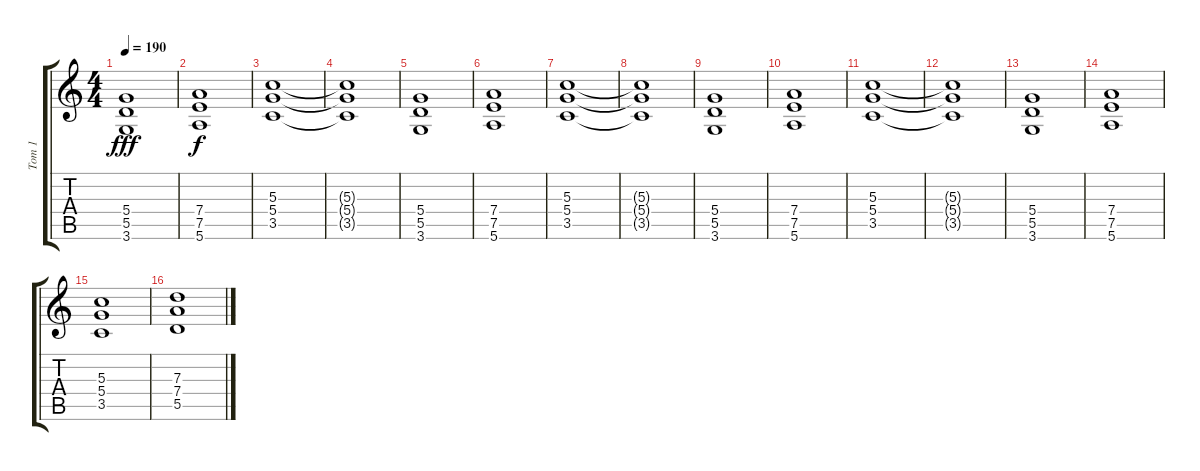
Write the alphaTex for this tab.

\track ("Tom 1" "Tom 1") {instrument distortionguitar}
\staff {score tabs}
\tuning (E4 B3 G3 D3 A2 E2) {hide}
\ts (4 4)
\tempo 190
\clef g2
\ks c
(5.4 5.5 3.6).1{dy fff} |
(7.4 7.5 5.6).1{dy f} |
(5.3 5.4 3.5).1 |
(5.3{t} 5.4{t} 3.5{t}).1 |
(5.4 5.5 3.6).1 |
(7.4 7.5 5.6).1 |
(5.3 5.4 3.5).1 |
(5.3{t} 5.4{t} 3.5{t}).1 |
(5.4 5.5 3.6).1 |
(7.4 7.5 5.6).1 |
(5.3 5.4 3.5).1 |
(5.3{t} 5.4{t} 3.5{t}).1 |
(5.4 5.5 3.6).1 |
(7.4 7.5 5.6).1 |
(5.3 5.4 3.5).1 |
(7.3 7.4 5.5).1
